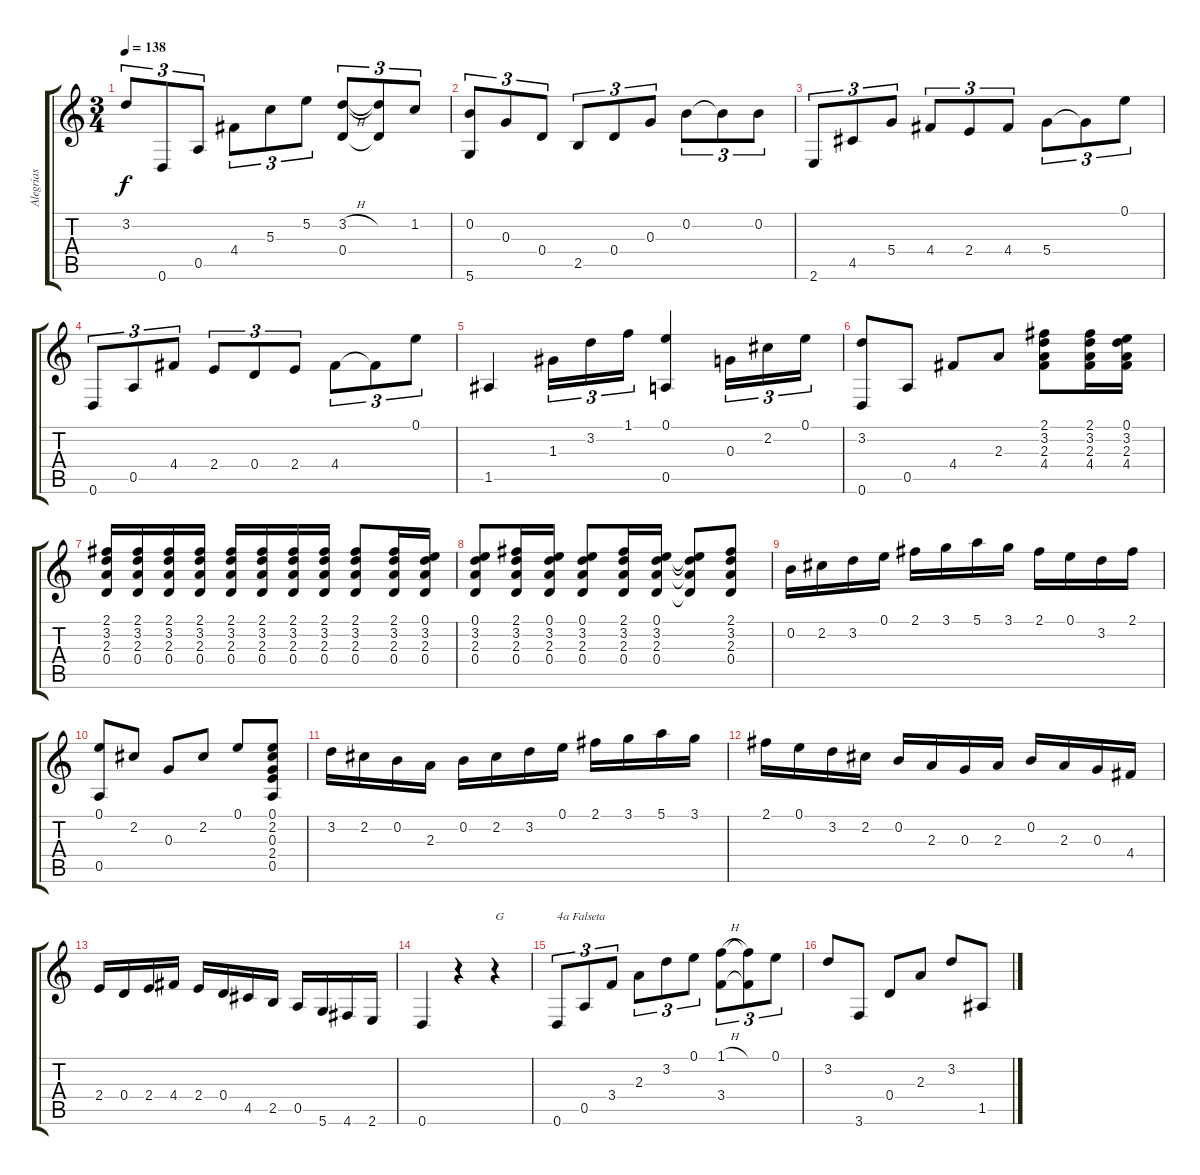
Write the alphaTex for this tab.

\track ("Alegrias" "Alegrias") {instrument acousticguitarnylon}
\staff {score tabs}
\tuning (E4 B3 G3 D3 A2 D2) {hide}
\ts (3 4)
\tempo 138
\clef g2
\ks c
3.2.8{tu (3 2) dy f} 0.6.8{tu (3 2)} 0.5.8{tu (3 2)} 4.4.8{tu (3 2)} 5.3.8{tu (3 2)} 5.2.8{tu (3 2)} (3.2{h} 0.4).8{tu (3 2)} (3.2{t} 0.4{t}).8{tu (3 2)} 1.2.8{tu (3 2)} |
(0.2 5.6).8{tu (3 2)} 0.3.8{tu (3 2)} 0.4.8{tu (3 2)} 2.5.8{tu (3 2)} 0.4.8{tu (3 2)} 0.3.8{tu (3 2)} 0.2.8{tu (3 2)} 0.2{t}.8{tu (3 2)} 0.2.8{tu (3 2)} |
2.6.8{tu (3 2)} 4.5.8{tu (3 2)} 5.4.8{tu (3 2)} 4.4.8{tu (3 2)} 2.4.8{tu (3 2)} 4.4.8{tu (3 2)} 5.4.8{tu (3 2)} 5.4{t}.8{tu (3 2)} 0.1.8{tu (3 2)} |
0.6.8{tu (3 2)} 0.5.8{tu (3 2)} 4.4.8{tu (3 2)} 2.4.8{tu (3 2)} 0.4.8{tu (3 2)} 2.4.8{tu (3 2)} 4.4.8{tu (3 2)} 4.4{t}.8{tu (3 2)} 0.1.8{tu (3 2)} |
1.5.4 1.3.16{tu (3 2)} 3.2.16{tu (3 2)} 1.1.16{tu (3 2)} (0.1 0.5).4 0.3.16{tu (3 2)} 2.2.16{tu (3 2)} 0.1.16{tu (3 2)} |
(3.2 0.6).8 0.5.8 4.4.8 2.3.8 (2.1 3.2 2.3 4.4).8 (2.1 3.2 2.3 4.4).16 (0.1 3.2 2.3 4.4).16 |
(2.1 3.2 2.3 0.4).16 (2.1 3.2 2.3 0.4).16 (2.1 3.2 2.3 0.4).16 (2.1 3.2 2.3 0.4).16 (2.1 3.2 2.3 0.4).16 (2.1 3.2 2.3 0.4).16 (2.1 3.2 2.3 0.4).16 (2.1 3.2 2.3 0.4).16 (2.1 3.2 2.3 0.4).8 (2.1 3.2 2.3 0.4).16 (0.1 3.2 2.3 0.4).16 |
(0.1 3.2 2.3 0.4).8 (2.1 3.2 2.3 0.4).16 (0.1 3.2 2.3 0.4).16 (0.1 3.2 2.3 0.4).8 (2.1 3.2 2.3 0.4).16 (0.1 3.2 2.3 0.4).16 (0.1{t} 3.2{t} 2.3{t} 0.4{t}).8 (2.1 3.2 2.3 0.4).8 |
0.2.16 2.2.16 3.2.16 0.1.16 2.1.16 3.1.16 5.1.16 3.1.16 2.1.16 0.1.16 3.2.16 2.1.16 |
(0.1 0.5).8 2.2.8 0.3.8 2.2.8 0.1.8 (0.1 2.2 0.3 2.4 0.5).8 |
3.2.16 2.2.16 0.2.16 2.3.16 0.2.16 2.2.16 3.2.16 0.1.16 2.1.16 3.1.16 5.1.16 3.1.16 |
2.1.16 0.1.16 3.2.16 2.2.16 0.2.16 2.3.16 0.3.16 2.3.16 0.2.16 2.3.16 0.3.16 4.4.16 |
2.4.16 0.4.16 2.4.16 4.4.16 2.4.16 0.4.16 4.5.16 2.5.16 0.5.16 5.6.16 4.6.16 2.6.16 |
0.6.4 r.4 r.4{txt "G"} |
0.6.8{tu (3 2) txt "4a Falseta"} 0.5.8{tu (3 2)} 3.4.8{tu (3 2)} 2.3.8{tu (3 2)} 3.2.8{tu (3 2)} 0.1.8{tu (3 2)} (1.1{h} 3.4).8{tu (3 2)} (1.1{t} 3.4{t}).8{tu (3 2)} 0.1.8{tu (3 2)} |
3.2.8 3.6.8 0.4.8 2.3.8 3.2.8 1.5.8
